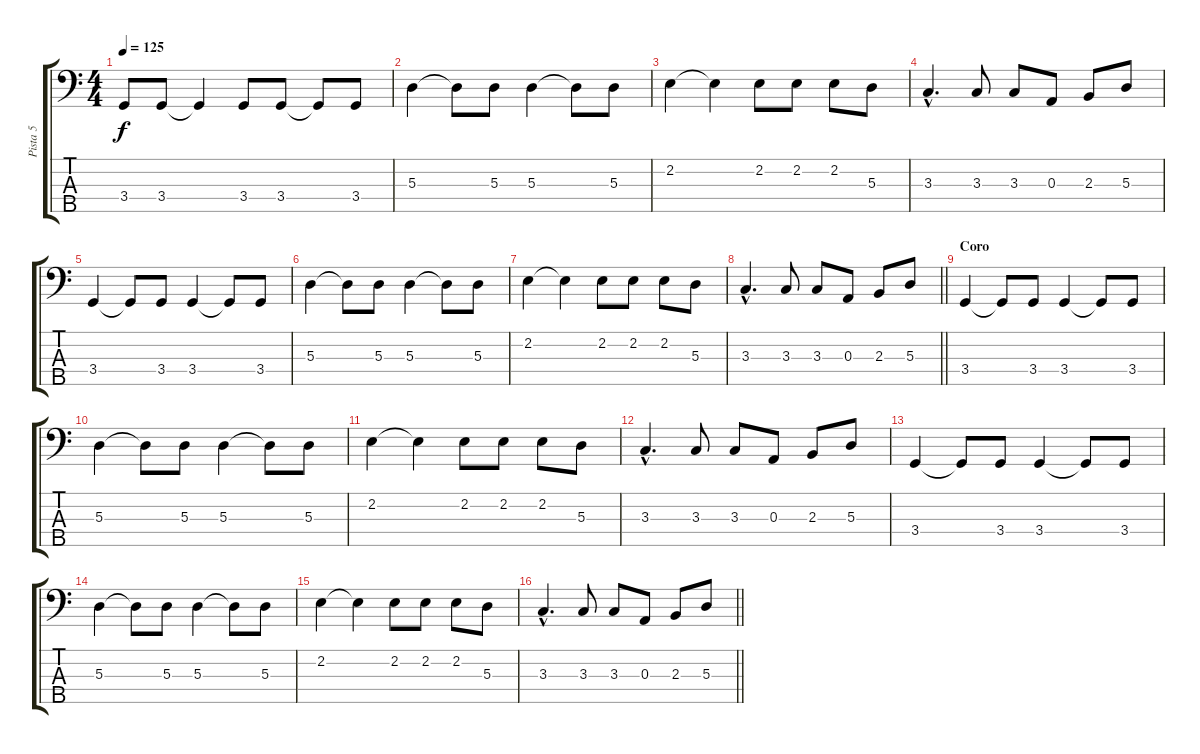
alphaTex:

\track ("Pista 5" "Pista 5") {instrument electricbassfinger}
\staff {score tabs}
\tuning (G2 D2 A1 E1 B0) {hide}
\ts (4 4)
\tempo 125
\clef f4
\ks c
3.4.8{dy f} 3.4.8 3.4{t}.4 3.4.8 3.4.8 3.4{t}.8 3.4.8 |
5.3.4 5.3{t}.8 5.3.8 5.3.4 5.3{t}.8 5.3.8 |
2.2.4 2.2{t}.4 2.2.8 2.2.8 2.2.8 5.3.8 |
3.3{hac}.4{d} 3.3.8 3.3.8 0.3.8 2.3.8 5.3.8 |
3.4.4 3.4{t}.8 3.4.8 3.4.4 3.4{t}.8 3.4.8 |
5.3.4 5.3{t}.8 5.3.8 5.3.4 5.3{t}.8 5.3.8 |
2.2.4 2.2{t}.4 2.2.8 2.2.8 2.2.8 5.3.8 |
\barLineRight lightlight
3.3{hac}.4{d} 3.3.8 3.3.8 0.3.8 2.3.8 5.3.8 |
\section ("" "Coro")
3.4.4 3.4{t}.8 3.4.8 3.4.4 3.4{t}.8 3.4.8 |
5.3.4 5.3{t}.8 5.3.8 5.3.4 5.3{t}.8 5.3.8 |
2.2.4 2.2{t}.4 2.2.8 2.2.8 2.2.8 5.3.8 |
3.3{hac}.4{d} 3.3.8 3.3.8 0.3.8 2.3.8 5.3.8 |
3.4.4 3.4{t}.8 3.4.8 3.4.4 3.4{t}.8 3.4.8 |
5.3.4 5.3{t}.8 5.3.8 5.3.4 5.3{t}.8 5.3.8 |
2.2.4 2.2{t}.4 2.2.8 2.2.8 2.2.8 5.3.8 |
\barLineRight lightlight
3.3{hac}.4{d} 3.3.8 3.3.8 0.3.8 2.3.8 5.3.8
